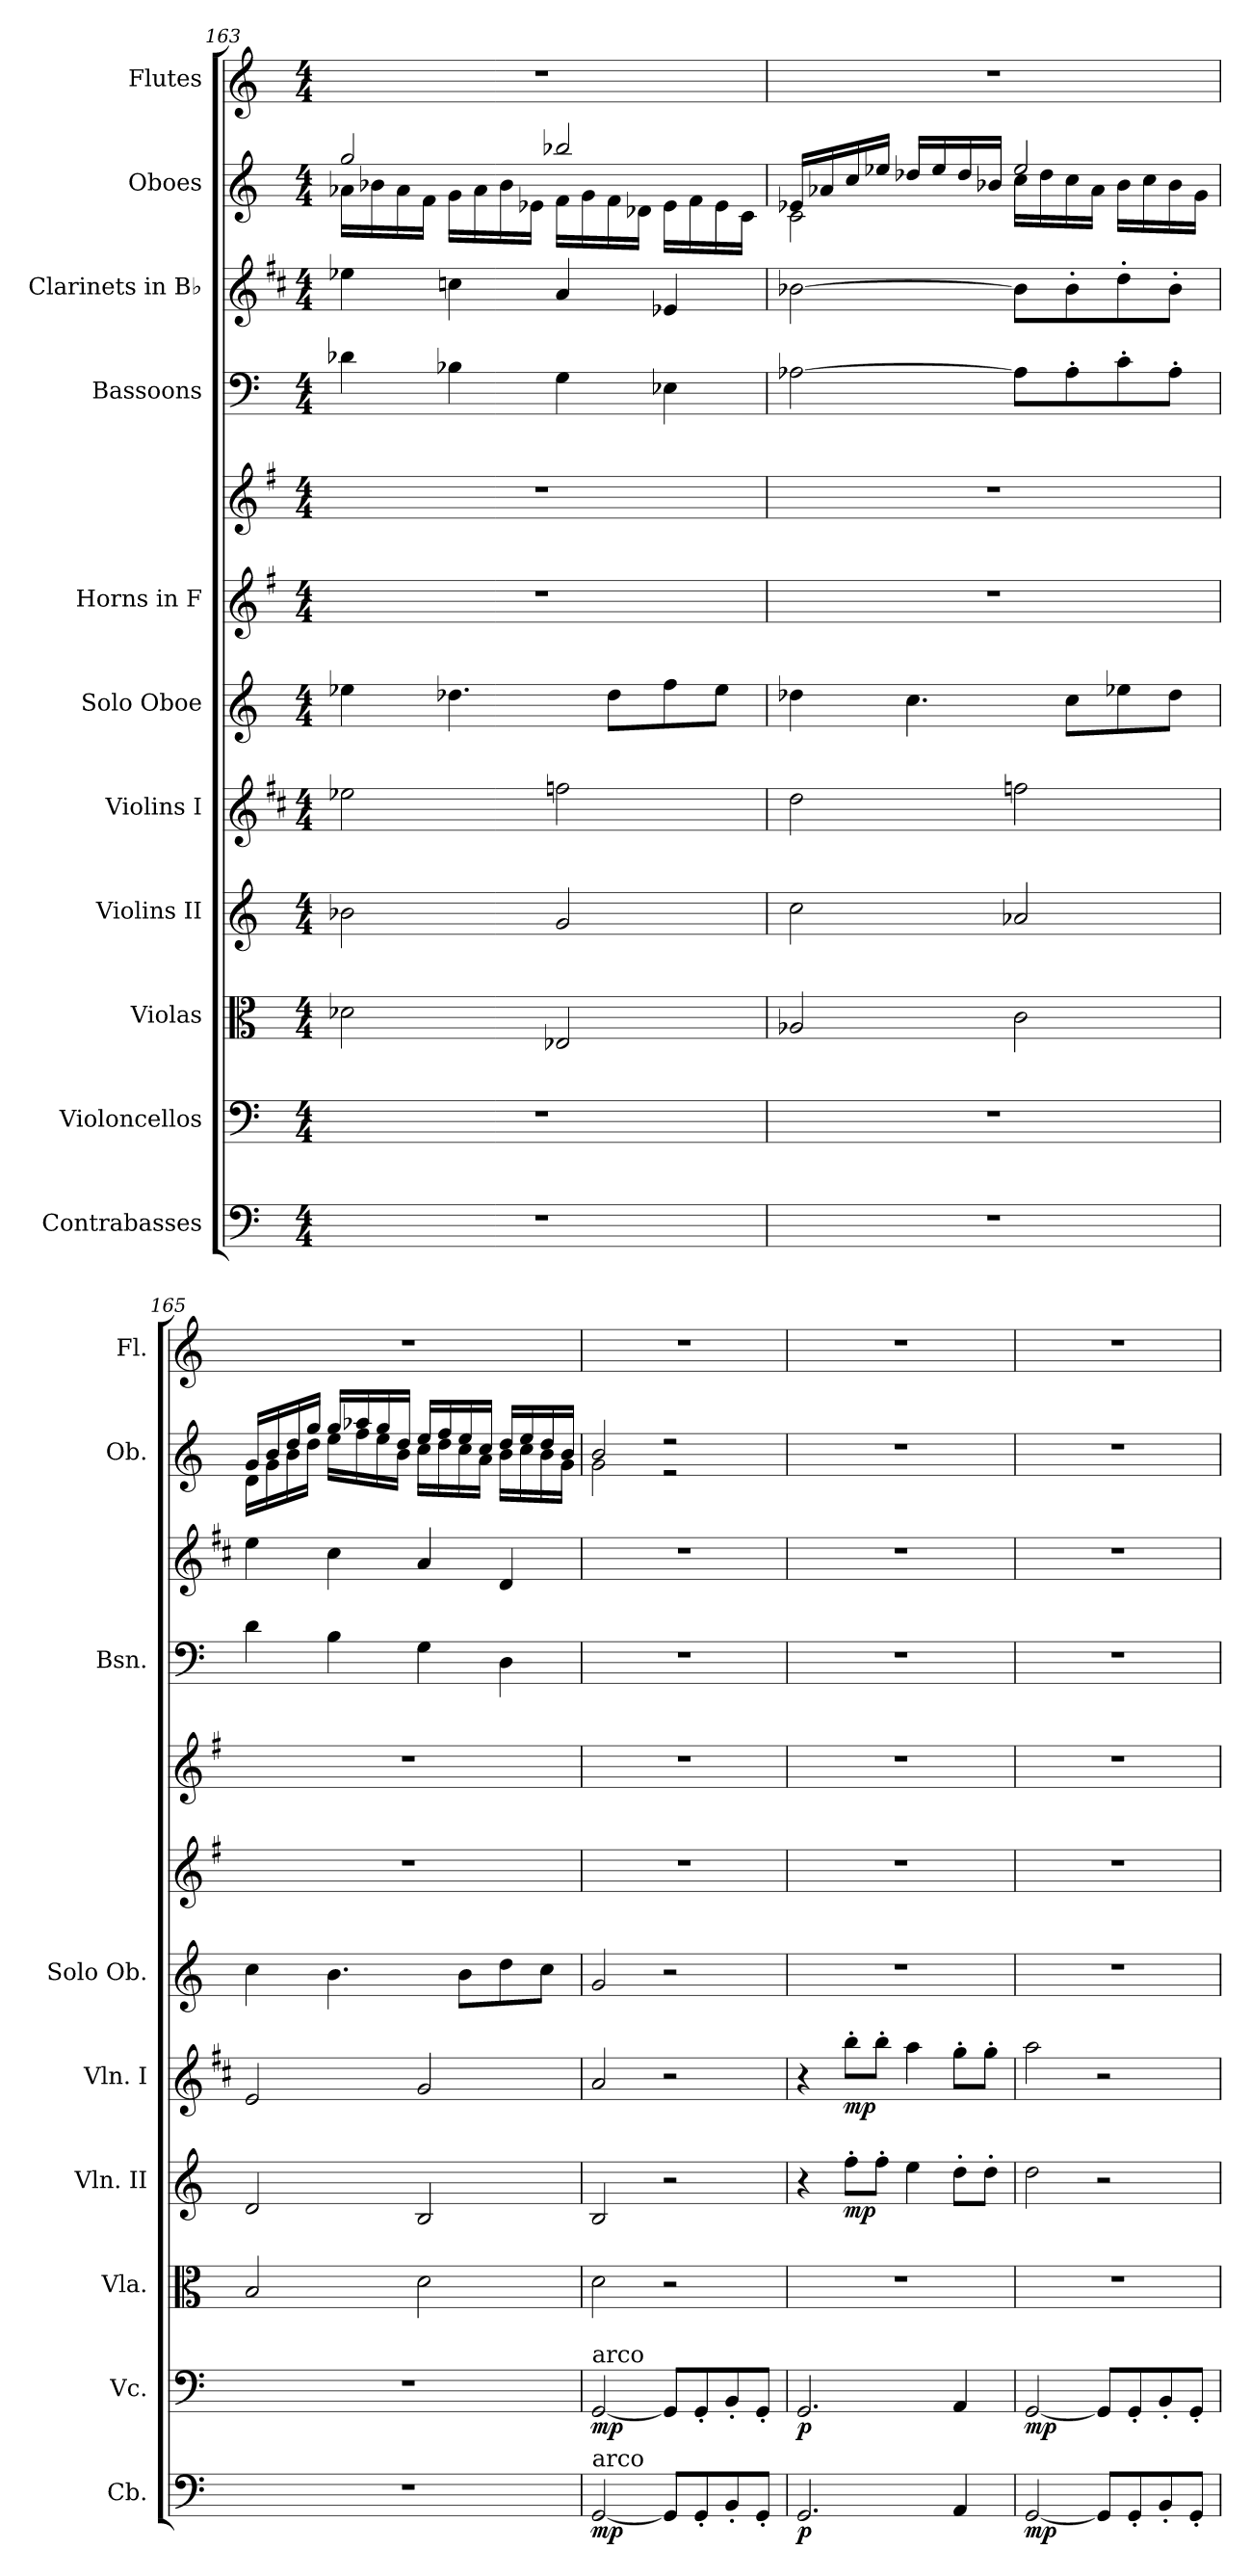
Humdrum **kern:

**kern	**dynam	**kern	**dynam	**kern	**kern	**dynam	**kern	**dynam	**kern	**kern	**kern	**kern	**kern	**kern	**kern
*part11	*part11	*part10	*part10	*part9	*part8	*part8	*part7	*part7	*part6	*part5	*part5	*part4	*part3	*part2	*part1
*staff12	*staff12	*staff11	*staff11	*staff10	*staff9	*staff9	*staff8	*staff8	*staff7	*staff6	*staff5	*staff4	*staff3	*staff2	*staff1
*I"Contrabasses	*	*I"Violoncellos	*	*I"Violas	*I"Violins II	*	*I"Violins I	*	*I"Solo Oboe	*I"Horns in F	*	*I"Bassoons	*I"Clarinets in B♭	*I"Oboes	*I"Flutes
*I'Cb.	*	*I'Vc.	*	*I'Vla.	*I'Vln. II	*	*I'Vln. I	*	*I'Solo Ob.	*	*	*I'Bsn.	*	*I'Ob.	*I'Fl.
!!LO:PB:g=z
*clefF4	*	*clefF4	*	*clefC3	*clefG2	*	*clefG2	*	*clefG2	*clefG2	*clefG2	*clefF4	*clefG2	*clefG2	*clefG2
*ITrd7c12	*	*	*	*	*	*	*ITrd1c2	*	*	*ITrd4c7	*ITrd4c7	*	*ITrd1c2	*	*
*k[]	*	*k[]	*	*k[]	*k[]	*	*k[]	*	*k[]	*k[]	*k[]	*k[]	*k[]	*k[]	*k[]
*M4/4	*	*M4/4	*	*M4/4	*M4/4	*	*M4/4	*	*M4/4	*M4/4	*M4/4	*M4/4	*M4/4	*M4/4	*M4/4
=163	=163	=163	=163	=163	=163	=163	=163	=163	=163	=163	=163	=163	=163	=163	=163
*	*	*	*	*	*	*	*	*	*	*	*	*	*	*^	*
1r	.	1r	.	2d-X\	2b-X\	.	2dd-X\	.	4ee-X\	1r	1r	4d-X\	4dd-X\	2gg/	16a-X\LL	1r
.	.	.	.	.	.	.	.	.	.	.	.	.	.	.	16b-X\	.
.	.	.	.	.	.	.	.	.	.	.	.	.	.	.	16a-\	.
.	.	.	.	.	.	.	.	.	.	.	.	.	.	.	16f\JJ	.
.	.	.	.	.	.	.	.	.	4.dd-X\	.	.	4B-X\	4b-X\	.	16g\LL	.
.	.	.	.	.	.	.	.	.	.	.	.	.	.	.	16a-\	.
.	.	.	.	.	.	.	.	.	.	.	.	.	.	.	16b-\	.
.	.	.	.	.	.	.	.	.	.	.	.	.	.	.	16e-X\JJ	.
.	.	.	.	2E-X/	2g/	.	2ee-X\	.	.	.	.	4G\	4g/	2bb-X/	16f\LL	.
.	.	.	.	.	.	.	.	.	.	.	.	.	.	.	16g\	.
.	.	.	.	.	.	.	.	.	8dd-\L	.	.	.	.	.	16f\	.
.	.	.	.	.	.	.	.	.	.	.	.	.	.	.	16d-X\JJ	.
.	.	.	.	.	.	.	.	.	8ff\	.	.	4E-X\	4d-X/	.	16e-\LL	.
.	.	.	.	.	.	.	.	.	.	.	.	.	.	.	16f\	.
.	.	.	.	.	.	.	.	.	8ee-\J	.	.	.	.	.	16e-\	.
.	.	.	.	.	.	.	.	.	.	.	.	.	.	.	16c\JJ	.
=164	=164	=164	=164	=164	=164	=164	=164	=164	=164	=164	=164	=164	=164	=164	=164	=164
1r	.	1r	.	2A-X/	2cc\	.	2cc\	.	4dd-X\	1r	1r	[2A-X\	[2a-X\	16e-X/LL	2c\	1r
.	.	.	.	.	.	.	.	.	.	.	.	.	.	16a-X/	.	.
.	.	.	.	.	.	.	.	.	.	.	.	.	.	16cc/	.	.
.	.	.	.	.	.	.	.	.	.	.	.	.	.	16ee-X/JJ	.	.
.	.	.	.	.	.	.	.	.	4.cc\	.	.	.	.	16dd-X/LL	.	.
.	.	.	.	.	.	.	.	.	.	.	.	.	.	16ee-/	.	.
.	.	.	.	.	.	.	.	.	.	.	.	.	.	16dd-/	.	.
.	.	.	.	.	.	.	.	.	.	.	.	.	.	16b-X/JJ	.	.
.	.	.	.	2c\	2a-X/	.	2ee-X\	.	.	.	.	8A-\L]	8a-\L]	2ee-/	16cc\LL	.
.	.	.	.	.	.	.	.	.	.	.	.	.	.	.	16dd-\	.
.	.	.	.	.	.	.	.	.	8cc\L	.	.	8A-'\	8a-'\	.	16cc\	.
.	.	.	.	.	.	.	.	.	.	.	.	.	.	.	16a-\JJ	.
.	.	.	.	.	.	.	.	.	8ee-X\	.	.	8c'\	8cc'\	.	16b-\LL	.
.	.	.	.	.	.	.	.	.	.	.	.	.	.	.	16cc\	.
.	.	.	.	.	.	.	.	.	8dd-\J	.	.	8A-'\J	8a-'\J	.	16b-\	.
.	.	.	.	.	.	.	.	.	.	.	.	.	.	.	16g\JJ	.
!!LO:PB:g=z
=165	=165	=165	=165	=165	=165	=165	=165	=165	=165	=165	=165	=165	=165	=165	=165	=165
1r	.	1r	.	2B/	2d/	.	2d/	.	4cc\	1r	1r	4d\	4dd\	16g/LL	16d\LL	1r
.	.	.	.	.	.	.	.	.	.	.	.	.	.	16b/	16g\	.
.	.	.	.	.	.	.	.	.	.	.	.	.	.	16dd/	16b\	.
.	.	.	.	.	.	.	.	.	.	.	.	.	.	16gg/JJ	16dd\JJ	.
.	.	.	.	.	.	.	.	.	4.b\	.	.	4B\	4b\	16gg/LL	16ee\LL	.
.	.	.	.	.	.	.	.	.	.	.	.	.	.	16aa-X/	16ff\	.
.	.	.	.	.	.	.	.	.	.	.	.	.	.	16gg/	16ee\	.
.	.	.	.	.	.	.	.	.	.	.	.	.	.	16dd/JJ	16b\JJ	.
.	.	.	.	2d\	2B/	.	2f/	.	.	.	.	4G\	4g/	16ee/LL	16cc\LL	.
.	.	.	.	.	.	.	.	.	.	.	.	.	.	16ff/	16dd\	.
.	.	.	.	.	.	.	.	.	8b\L	.	.	.	.	16ee/	16cc\	.
.	.	.	.	.	.	.	.	.	.	.	.	.	.	16cc/JJ	16a\JJ	.
.	.	.	.	.	.	.	.	.	8dd\	.	.	4D\	4c/	16dd/LL	16b\LL	.
.	.	.	.	.	.	.	.	.	.	.	.	.	.	16ee/	16cc\	.
.	.	.	.	.	.	.	.	.	8cc\J	.	.	.	.	16dd/	16b\	.
.	.	.	.	.	.	.	.	.	.	.	.	.	.	16b/JJ	16g\JJ	.
=166	=166	=166	=166	=166	=166	=166	=166	=166	=166	=166	=166	=166	=166	=166	=166	=166
!	!	!LO:TX:a:t=arco	!	!	!	!	!	!	!	!	!	!	!	!	!	!
!LO:TX:a:t=arco	!	!	!	!	!	!	!	!	!	!	!	!	!	!	!	!
!	!LO:DY:b	!	!LO:DY:b	!	!	!	!	!	!	!	!	!	!	!	!	!
[2GGG/	mp	[2GG/	mp	2d\	2B/	.	2g/	.	2g/	1r	1r	1r	1r	2b/	2g\	1r
8GGG/L]	.	8GG/L]	.	2r	2r	.	2r	.	2r	.	.	.	.	2r	2r	.
8GGG'/	.	8GG'/	.	.	.	.	.	.	.	.	.	.	.	.	.	.
8BBB'/	.	8BB'/	.	.	.	.	.	.	.	.	.	.	.	.	.	.
8GGG'/J	.	8GG'/J	.	.	.	.	.	.	.	.	.	.	.	.	.	.
*	*	*	*	*	*	*	*	*	*	*	*	*	*	*v	*v	*
=167	=167	=167	=167	=167	=167	=167	=167	=167	=167	=167	=167	=167	=167	=167	=167
!	!LO:DY:b	!	!LO:DY:b	!	!	!	!	!	!	!	!	!	!	!	!
2.GGG/	p	2.GG/	p	1r	4r	.	4r	.	1r	1r	1r	1r	1r	1r	1r
!	!	!	!	!	!	!LO:DY:b	!	!LO:DY:b	!	!	!	!	!	!	!
.	.	.	.	.	8ff'\L	mp	8aa'\L	mp	.	.	.	.	.	.	.
.	.	.	.	.	8ff'\J	.	8aa'\J	.	.	.	.	.	.	.	.
.	.	.	.	.	4ee\	.	4gg\	.	.	.	.	.	.	.	.
4AAA/	.	4AA/	.	.	8dd'\L	.	8ff'\L	.	.	.	.	.	.	.	.
.	.	.	.	.	8dd'\J	.	8ff'\J	.	.	.	.	.	.	.	.
=168	=168	=168	=168	=168	=168	=168	=168	=168	=168	=168	=168	=168	=168	=168	=168
!	!LO:DY:b	!	!LO:DY:b	!	!	!	!	!	!	!	!	!	!	!	!
[2GGG/	mp	[2GG/	mp	1r	2dd\	.	2gg\	.	1r	1r	1r	1r	1r	1r	1r
8GGG/L]	.	8GG/L]	.	.	2r	.	2r	.	.	.	.	.	.	.	.
8GGG'/	.	8GG'/	.	.	.	.	.	.	.	.	.	.	.	.	.
8BBB'/	.	8BB'/	.	.	.	.	.	.	.	.	.	.	.	.	.
8GGG'/J	.	8GG'/J	.	.	.	.	.	.	.	.	.	.	.	.	.
=	=	=	=	=	=	=	=	=	=	=	=	=	=	=	=
*-	*-	*-	*-	*-	*-	*-	*-	*-	*-	*-	*-	*-	*-	*-	*-
